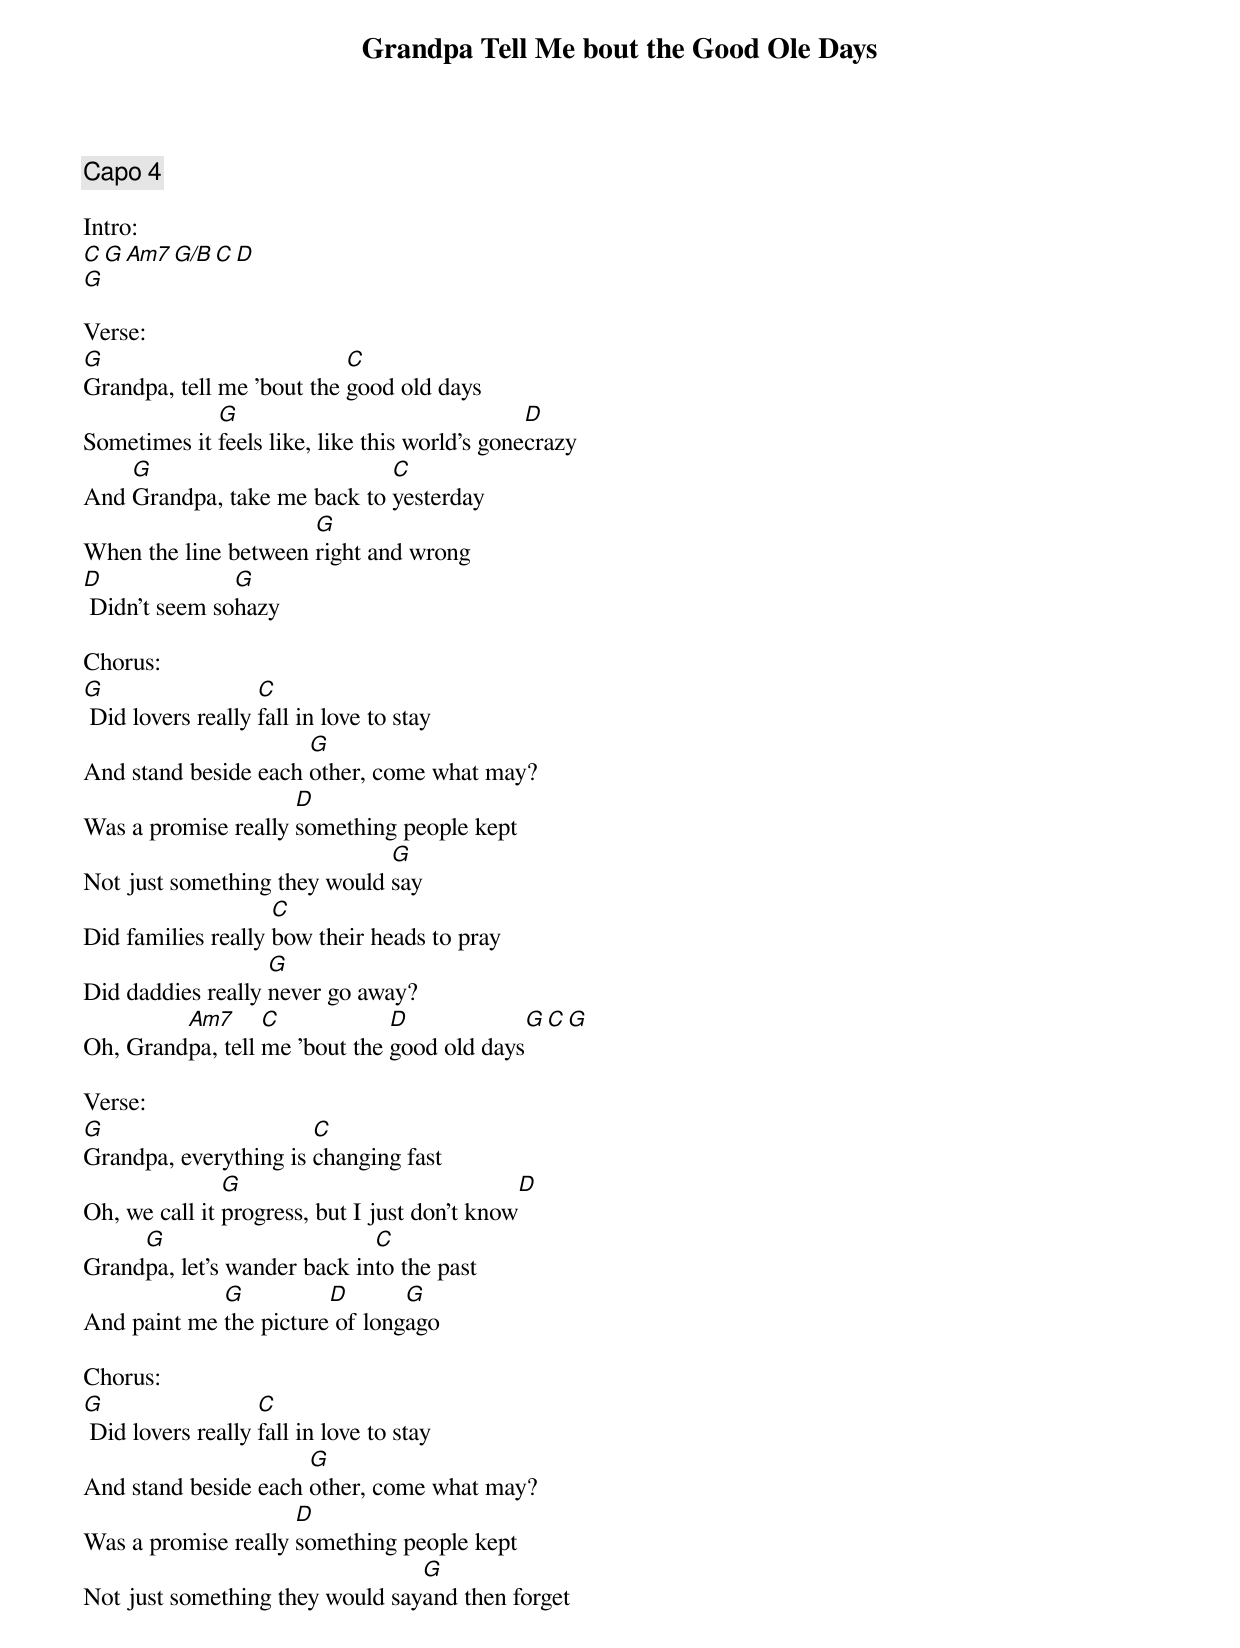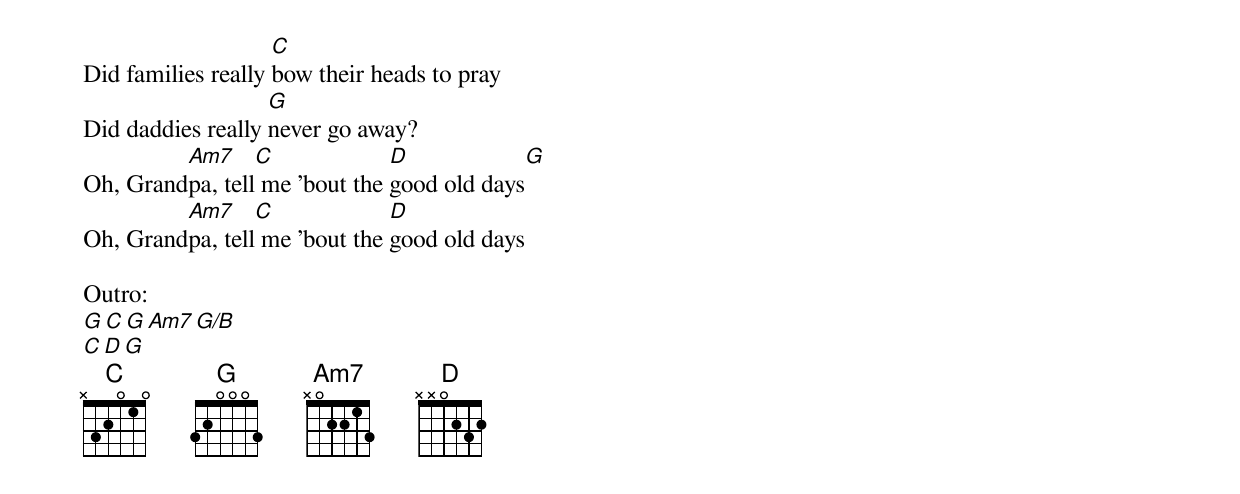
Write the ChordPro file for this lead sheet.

{title:Grandpa Tell Me bout the Good Ole Days}
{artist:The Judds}
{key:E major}
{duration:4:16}
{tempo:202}
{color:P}

{comment: Capo 4}

Intro:
[C][G][Am7][G/B][C][D]
[G]

Verse:
[G]Grandpa, tell me 'bout the [C]good old days
Sometimes it [G]feels like, like this world's gone[D]crazy
And [G]Grandpa, take me back to [C]yesterday
When the line between [G]right and wrong
[D] Didn't seem so[G]hazy

Chorus:
[G] Did lovers really [C]fall in love to stay
And stand beside each [G]other, come what may?
Was a promise really [D]something people kept
Not just something they would [G]say
Did families really [C]bow their heads to pray
Did daddies really [G]never go away?
Oh, Grand[Am7]pa, tell [C]me 'bout the [D]good old days[G][C][G]

Verse:
[G]Grandpa, everything is [C]changing fast
Oh, we call it [G]progress, but I just don't know[D]
Grand[G]pa, let's wander back in[C]to the past
And paint me [G]the picture[D] of long[G]ago

Chorus:
[G] Did lovers really [C]fall in love to stay
And stand beside each [G]other, come what may?
Was a promise really [D]something people kept
Not just something they would say[G]and then forget
Did families really [C]bow their heads to pray
Did daddies really [G]never go away?
Oh, Grand[Am7]pa, tell[C] me 'bout the [D]good old days[G]
Oh, Grand[Am7]pa, tell[C] me 'bout the [D]good old days

Outro:
[G][C][G][Am7][G/B]
[C][D][G]
